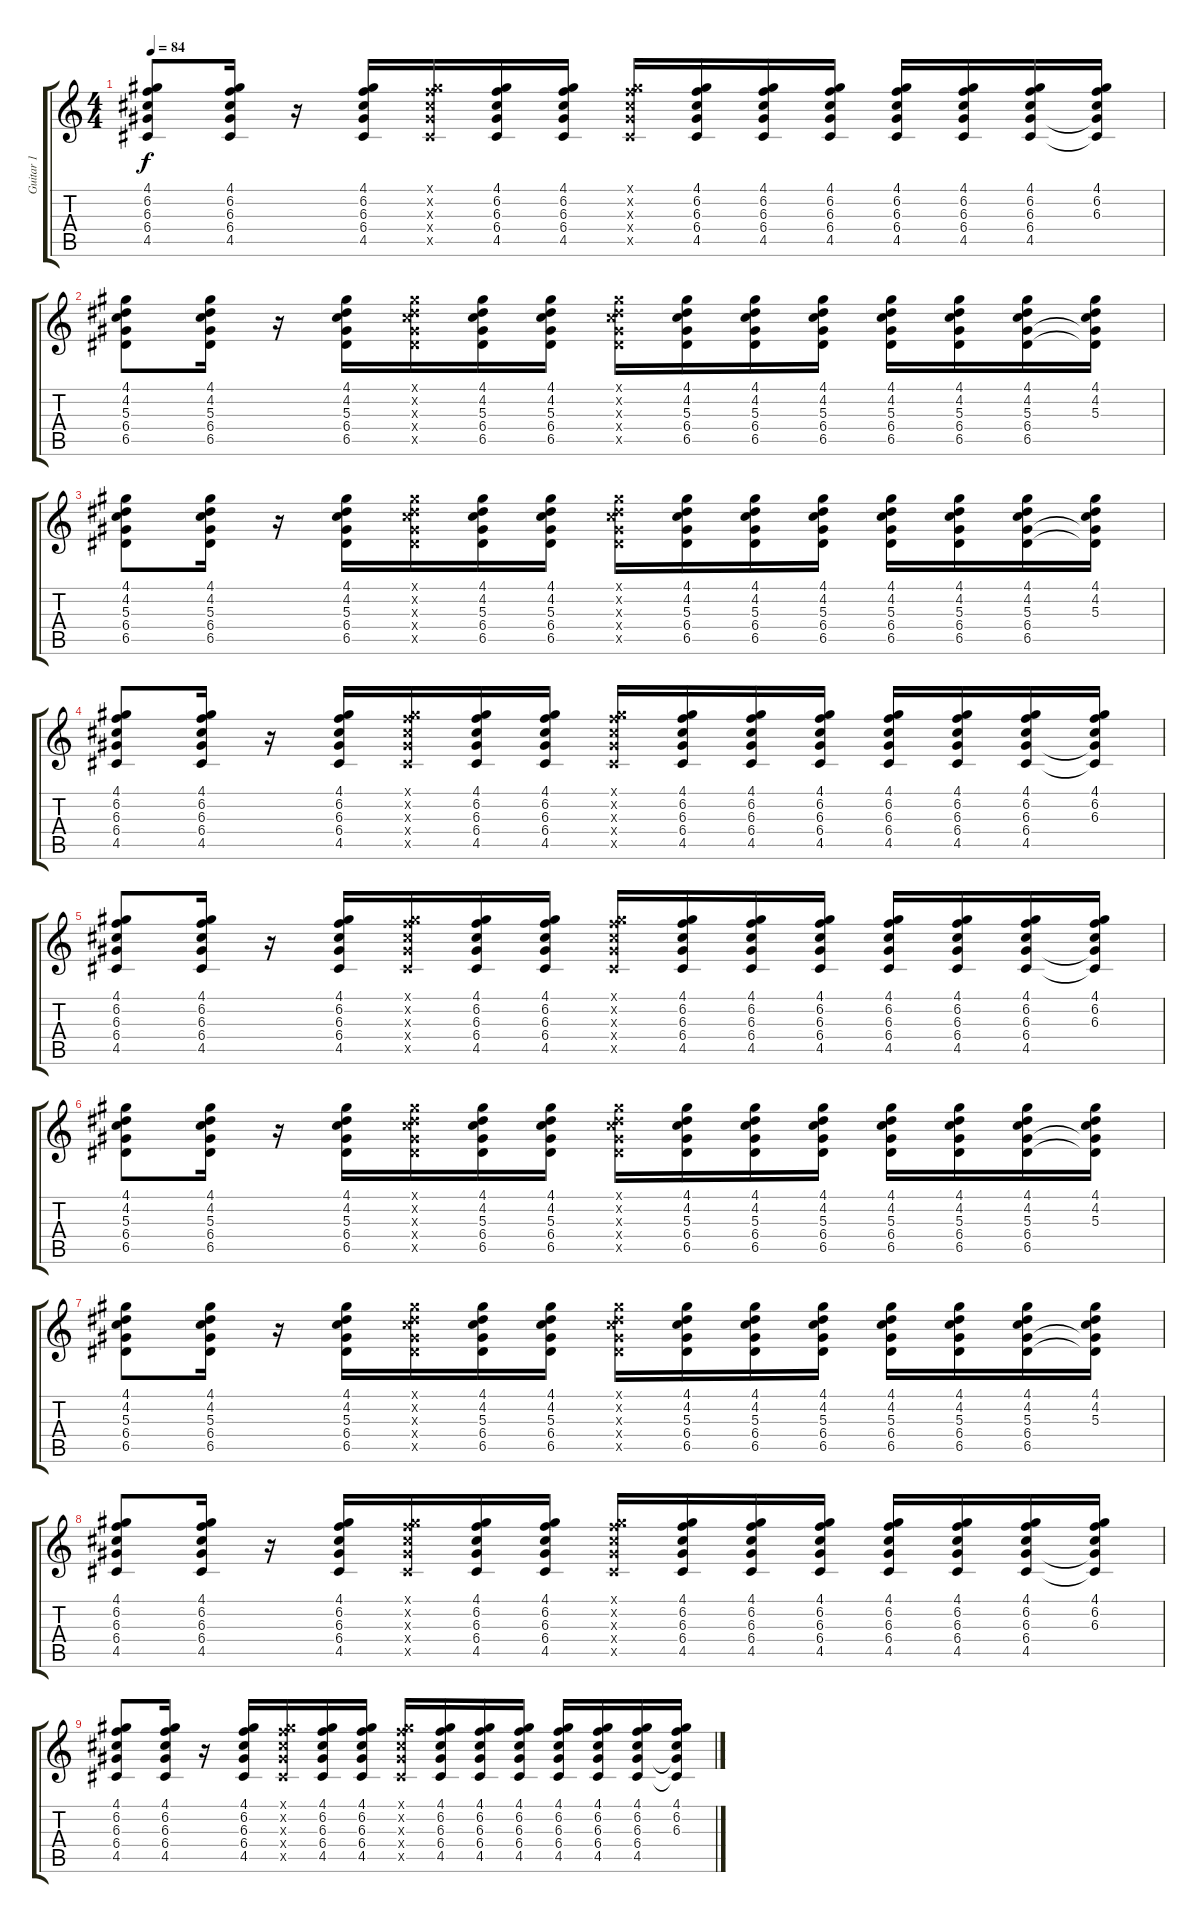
\track ("Guitar 1" "Guitar 1") {instrument overdrivenguitar}
\staff {score tabs}
\tuning (E4 B3 G3 D3 A2 E2) {hide}
\ts (4 4)
\tempo 84
\clef g2
\ks c
(4.1 6.2 6.3 6.4 4.5).8{dy f} (4.1 6.2 6.3 6.4 4.5).16 r.16 (4.1 6.2 6.3 6.4 4.5).16 (4.1{x} 6.2{x} 6.3{x} 6.4{x} 4.5{x}).16 (4.1 6.2 6.3 6.4 4.5).16 (4.1 6.2 6.3 6.4 4.5).16 (4.1{x} 6.2{x} 6.3{x} 6.4{x} 4.5{x}).16 (4.1 6.2 6.3 6.4 4.5).16 (4.1 6.2 6.3 6.4 4.5).16 (4.1 6.2 6.3 6.4 4.5).16 (4.1 6.2 6.3 6.4 4.5).16 (4.1 6.2 6.3 6.4 4.5).16 (4.1 6.2 6.3 6.4 4.5).16 (4.1 6.2 6.3 6.4{t} 4.5{t}).16 |
(4.1 4.2 5.3 6.4 6.5).8 (4.1 4.2 5.3 6.4 6.5).16 r.16 (4.1 4.2 5.3 6.4 6.5).16 (4.1{x} 4.2{x} 5.3{x} 6.4{x} 6.5{x}).16 (4.1 4.2 5.3 6.4 6.5).16 (4.1 4.2 5.3 6.4 6.5).16 (4.1{x} 4.2{x} 5.3{x} 6.4{x} 6.5{x}).16{volume 0} (4.1 4.2 5.3 6.4 6.5).16 (4.1 4.2 5.3 6.4 6.5).16 (4.1 4.2 5.3 6.4 6.5).16 (4.1 4.2 5.3 6.4 6.5).16 (4.1 4.2 5.3 6.4 6.5).16 (4.1 4.2 5.3 6.4 6.5).16 (4.1 4.2 5.3 6.4{t} 6.5{t}).16 |
(4.1 4.2 5.3 6.4 6.5).8 (4.1 4.2 5.3 6.4 6.5).16 r.16 (4.1 4.2 5.3 6.4 6.5).16 (4.1{x} 4.2{x} 5.3{x} 6.4{x} 6.5{x}).16 (4.1 4.2 5.3 6.4 6.5).16 (4.1 4.2 5.3 6.4 6.5).16 (4.1{x} 4.2{x} 5.3{x} 6.4{x} 6.5{x}).16 (4.1 4.2 5.3 6.4 6.5).16 (4.1 4.2 5.3 6.4 6.5).16 (4.1 4.2 5.3 6.4 6.5).16 (4.1 4.2 5.3 6.4 6.5).16 (4.1 4.2 5.3 6.4 6.5).16 (4.1 4.2 5.3 6.4 6.5).16 (4.1 4.2 5.3 6.4{t} 6.5{t}).16 |
(4.1 6.2 6.3 6.4 4.5).8 (4.1 6.2 6.3 6.4 4.5).16 r.16 (4.1 6.2 6.3 6.4 4.5).16 (4.1{x} 6.2{x} 6.3{x} 6.4{x} 4.5{x}).16 (4.1 6.2 6.3 6.4 4.5).16 (4.1 6.2 6.3 6.4 4.5).16 (4.1{x} 6.2{x} 6.3{x} 6.4{x} 4.5{x}).16 (4.1 6.2 6.3 6.4 4.5).16 (4.1 6.2 6.3 6.4 4.5).16 (4.1 6.2 6.3 6.4 4.5).16 (4.1 6.2 6.3 6.4 4.5).16 (4.1 6.2 6.3 6.4 4.5).16 (4.1 6.2 6.3 6.4 4.5).16 (4.1 6.2 6.3 6.4{t} 4.5{t}).16 |
(4.1 6.2 6.3 6.4 4.5).8 (4.1 6.2 6.3 6.4 4.5).16 r.16 (4.1 6.2 6.3 6.4 4.5).16 (4.1{x} 6.2{x} 6.3{x} 6.4{x} 4.5{x}).16 (4.1 6.2 6.3 6.4 4.5).16 (4.1 6.2 6.3 6.4 4.5).16 (4.1{x} 6.2{x} 6.3{x} 6.4{x} 4.5{x}).16 (4.1 6.2 6.3 6.4 4.5).16 (4.1 6.2 6.3 6.4 4.5).16 (4.1 6.2 6.3 6.4 4.5).16 (4.1 6.2 6.3 6.4 4.5).16 (4.1 6.2 6.3 6.4 4.5).16 (4.1 6.2 6.3 6.4 4.5).16 (4.1 6.2 6.3 6.4{t} 4.5{t}).16 |
(4.1 4.2 5.3 6.4 6.5).8 (4.1 4.2 5.3 6.4 6.5).16 r.16 (4.1 4.2 5.3 6.4 6.5).16 (4.1{x} 4.2{x} 5.3{x} 6.4{x} 6.5{x}).16 (4.1 4.2 5.3 6.4 6.5).16 (4.1 4.2 5.3 6.4 6.5).16 (4.1{x} 4.2{x} 5.3{x} 6.4{x} 6.5{x}).16 (4.1 4.2 5.3 6.4 6.5).16 (4.1 4.2 5.3 6.4 6.5).16 (4.1 4.2 5.3 6.4 6.5).16 (4.1 4.2 5.3 6.4 6.5).16 (4.1 4.2 5.3 6.4 6.5).16 (4.1 4.2 5.3 6.4 6.5).16 (4.1 4.2 5.3 6.4{t} 6.5{t}).16 |
(4.1 4.2 5.3 6.4 6.5).8 (4.1 4.2 5.3 6.4 6.5).16 r.16 (4.1 4.2 5.3 6.4 6.5).16 (4.1{x} 4.2{x} 5.3{x} 6.4{x} 6.5{x}).16 (4.1 4.2 5.3 6.4 6.5).16 (4.1 4.2 5.3 6.4 6.5).16 (4.1{x} 4.2{x} 5.3{x} 6.4{x} 6.5{x}).16 (4.1 4.2 5.3 6.4 6.5).16 (4.1 4.2 5.3 6.4 6.5).16 (4.1 4.2 5.3 6.4 6.5).16 (4.1 4.2 5.3 6.4 6.5).16 (4.1 4.2 5.3 6.4 6.5).16 (4.1 4.2 5.3 6.4 6.5).16 (4.1 4.2 5.3 6.4{t} 6.5{t}).16 |
(4.1 6.2 6.3 6.4 4.5).8 (4.1 6.2 6.3 6.4 4.5).16 r.16 (4.1 6.2 6.3 6.4 4.5).16 (4.1{x} 6.2{x} 6.3{x} 6.4{x} 4.5{x}).16 (4.1 6.2 6.3 6.4 4.5).16 (4.1 6.2 6.3 6.4 4.5).16 (4.1{x} 6.2{x} 6.3{x} 6.4{x} 4.5{x}).16 (4.1 6.2 6.3 6.4 4.5).16 (4.1 6.2 6.3 6.4 4.5).16 (4.1 6.2 6.3 6.4 4.5).16 (4.1 6.2 6.3 6.4 4.5).16 (4.1 6.2 6.3 6.4 4.5).16 (4.1 6.2 6.3 6.4 4.5).16 (4.1 6.2 6.3 6.4{t} 4.5{t}).16 |
(4.1 6.2 6.3 6.4 4.5).8 (4.1 6.2 6.3 6.4 4.5).16 r.16 (4.1 6.2 6.3 6.4 4.5).16 (4.1{x} 6.2{x} 6.3{x} 6.4{x} 4.5{x}).16 (4.1 6.2 6.3 6.4 4.5).16 (4.1 6.2 6.3 6.4 4.5).16 (4.1{x} 6.2{x} 6.3{x} 6.4{x} 4.5{x}).16 (4.1 6.2 6.3 6.4 4.5).16 (4.1 6.2 6.3 6.4 4.5).16 (4.1 6.2 6.3 6.4 4.5).16 (4.1 6.2 6.3 6.4 4.5).16 (4.1 6.2 6.3 6.4 4.5).16 (4.1 6.2 6.3 6.4 4.5).16 (4.1 6.2 6.3 6.4{t} 4.5{t}).16
